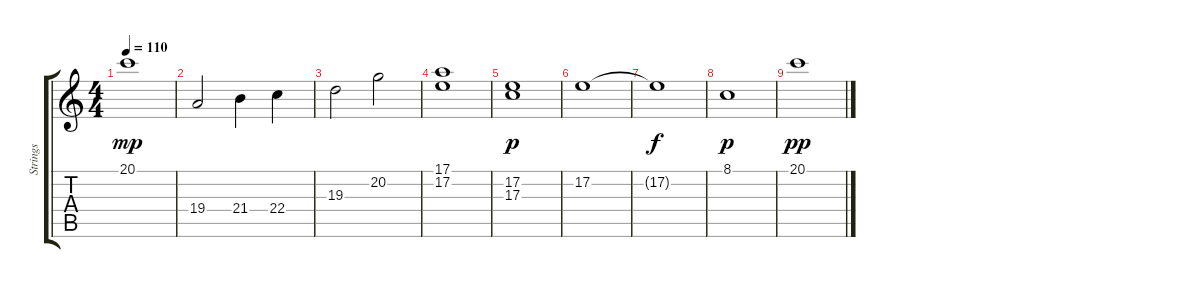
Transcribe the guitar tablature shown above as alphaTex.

\track ("Strings" "Strings") {instrument synthstrings1}
\staff {score tabs}
\tuning (E4 B3 G3 D3 A2 E2) {hide}
\ts (4 4)
\tempo 110
\clef g2
\ks c
20.1.1{dy mp} |
19.4.2 21.4.4 22.4.4 |
19.3.2 20.2.2 |
(17.1 17.2).1 |
(17.2 17.3).1{dy p} |
17.2.1 |
17.2{t}.1{dy f} |
8.1.1{dy p} |
20.1.1{dy pp}
